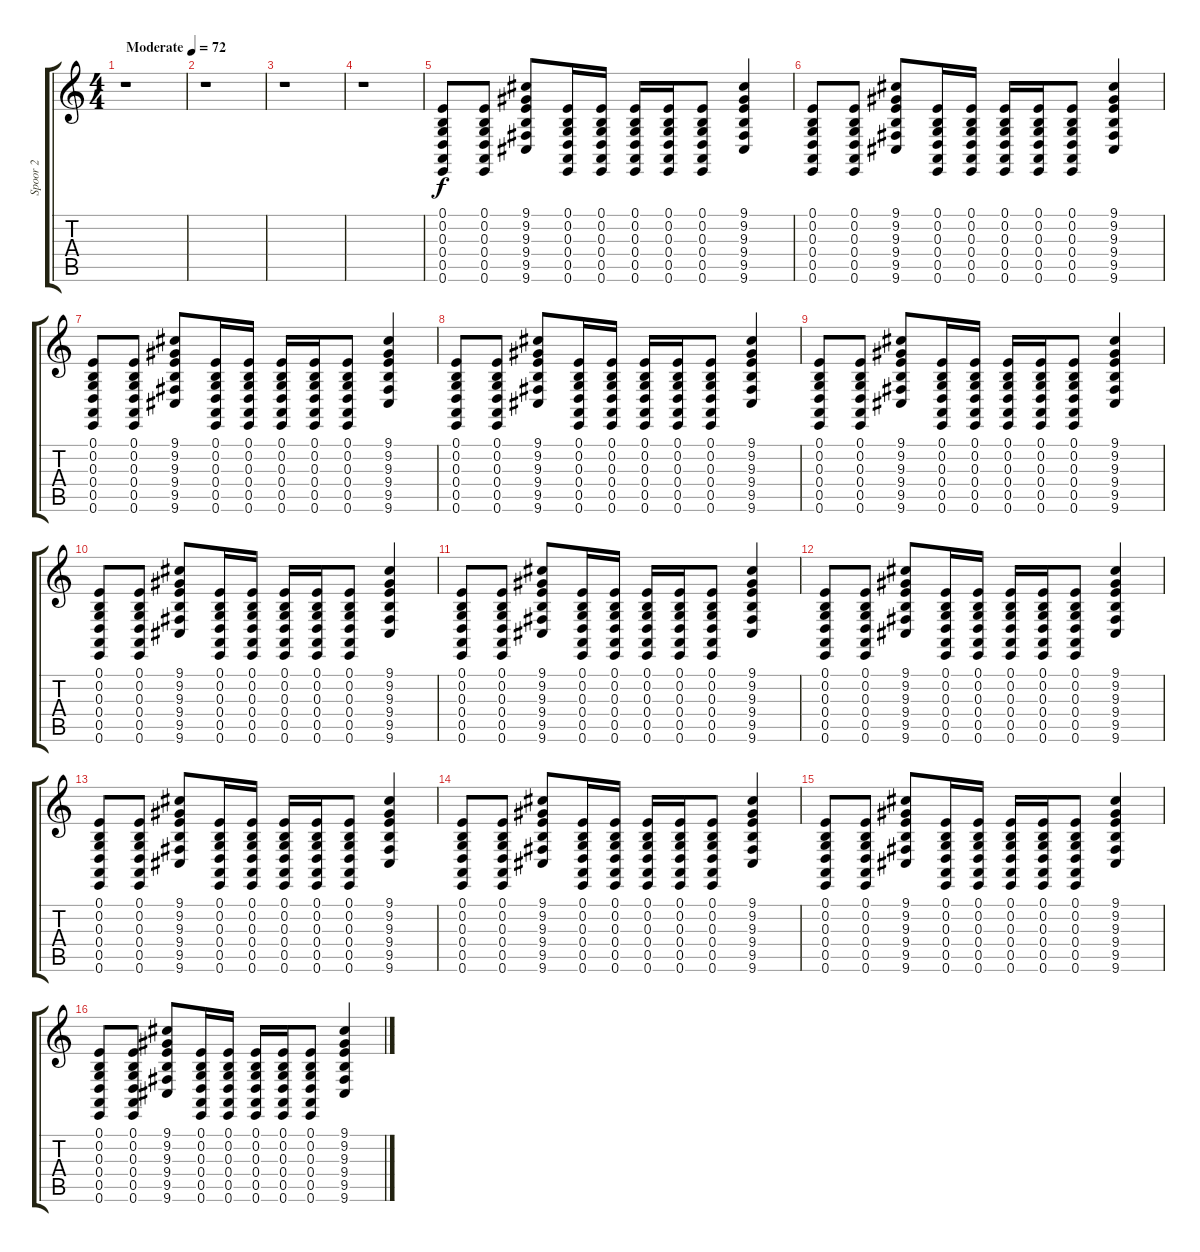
\track ("Spoor 2" "Spoor 2") {instrument taikodrum}
\staff {score tabs}
\tuning (E4 B3 G3 D3 A2 E2) {hide}
\ts (4 4)
\tempo (72 "Moderate")
\clef g2
\ks c
r.1{dy f instrument taikodrum} |
r.1 |
r.1 |
r.1 |
(0.1 0.2 0.3 0.4 0.5 0.6).8 (0.1 0.2 0.3 0.4 0.5 0.6).8 (9.1 9.2 9.3 9.4 9.5 9.6).8 (0.1 0.2 0.3 0.4 0.5 0.6).16 (0.1 0.2 0.3 0.4 0.5 0.6).16 (0.1 0.2 0.3 0.4 0.5 0.6).16 (0.1 0.2 0.3 0.4 0.5 0.6).16 (0.1 0.2 0.3 0.4 0.5 0.6).8 (9.1 9.2 9.3 9.4 9.5 9.6).4 |
(0.1 0.2 0.3 0.4 0.5 0.6).8 (0.1 0.2 0.3 0.4 0.5 0.6).8 (9.1 9.2 9.3 9.4 9.5 9.6).8 (0.1 0.2 0.3 0.4 0.5 0.6).16 (0.1 0.2 0.3 0.4 0.5 0.6).16 (0.1 0.2 0.3 0.4 0.5 0.6).16 (0.1 0.2 0.3 0.4 0.5 0.6).16 (0.1 0.2 0.3 0.4 0.5 0.6).8 (9.1 9.2 9.3 9.4 9.5 9.6).4 |
(0.1 0.2 0.3 0.4 0.5 0.6).8 (0.1 0.2 0.3 0.4 0.5 0.6).8 (9.1 9.2 9.3 9.4 9.5 9.6).8 (0.1 0.2 0.3 0.4 0.5 0.6).16 (0.1 0.2 0.3 0.4 0.5 0.6).16 (0.1 0.2 0.3 0.4 0.5 0.6).16 (0.1 0.2 0.3 0.4 0.5 0.6).16 (0.1 0.2 0.3 0.4 0.5 0.6).8 (9.1 9.2 9.3 9.4 9.5 9.6).4 |
(0.1 0.2 0.3 0.4 0.5 0.6).8 (0.1 0.2 0.3 0.4 0.5 0.6).8 (9.1 9.2 9.3 9.4 9.5 9.6).8 (0.1 0.2 0.3 0.4 0.5 0.6).16 (0.1 0.2 0.3 0.4 0.5 0.6).16 (0.1 0.2 0.3 0.4 0.5 0.6).16 (0.1 0.2 0.3 0.4 0.5 0.6).16 (0.1 0.2 0.3 0.4 0.5 0.6).8 (9.1 9.2 9.3 9.4 9.5 9.6).4 |
(0.1 0.2 0.3 0.4 0.5 0.6).8 (0.1 0.2 0.3 0.4 0.5 0.6).8 (9.1 9.2 9.3 9.4 9.5 9.6).8 (0.1 0.2 0.3 0.4 0.5 0.6).16 (0.1 0.2 0.3 0.4 0.5 0.6).16 (0.1 0.2 0.3 0.4 0.5 0.6).16 (0.1 0.2 0.3 0.4 0.5 0.6).16 (0.1 0.2 0.3 0.4 0.5 0.6).8 (9.1 9.2 9.3 9.4 9.5 9.6).4 |
(0.1 0.2 0.3 0.4 0.5 0.6).8 (0.1 0.2 0.3 0.4 0.5 0.6).8 (9.1 9.2 9.3 9.4 9.5 9.6).8 (0.1 0.2 0.3 0.4 0.5 0.6).16 (0.1 0.2 0.3 0.4 0.5 0.6).16 (0.1 0.2 0.3 0.4 0.5 0.6).16 (0.1 0.2 0.3 0.4 0.5 0.6).16 (0.1 0.2 0.3 0.4 0.5 0.6).8 (9.1 9.2 9.3 9.4 9.5 9.6).4 |
(0.1 0.2 0.3 0.4 0.5 0.6).8 (0.1 0.2 0.3 0.4 0.5 0.6).8 (9.1 9.2 9.3 9.4 9.5 9.6).8 (0.1 0.2 0.3 0.4 0.5 0.6).16 (0.1 0.2 0.3 0.4 0.5 0.6).16 (0.1 0.2 0.3 0.4 0.5 0.6).16 (0.1 0.2 0.3 0.4 0.5 0.6).16 (0.1 0.2 0.3 0.4 0.5 0.6).8 (9.1 9.2 9.3 9.4 9.5 9.6).4 |
(0.1 0.2 0.3 0.4 0.5 0.6).8 (0.1 0.2 0.3 0.4 0.5 0.6).8 (9.1 9.2 9.3 9.4 9.5 9.6).8 (0.1 0.2 0.3 0.4 0.5 0.6).16 (0.1 0.2 0.3 0.4 0.5 0.6).16 (0.1 0.2 0.3 0.4 0.5 0.6).16 (0.1 0.2 0.3 0.4 0.5 0.6).16 (0.1 0.2 0.3 0.4 0.5 0.6).8 (9.1 9.2 9.3 9.4 9.5 9.6).4 |
(0.1 0.2 0.3 0.4 0.5 0.6).8 (0.1 0.2 0.3 0.4 0.5 0.6).8 (9.1 9.2 9.3 9.4 9.5 9.6).8 (0.1 0.2 0.3 0.4 0.5 0.6).16 (0.1 0.2 0.3 0.4 0.5 0.6).16 (0.1 0.2 0.3 0.4 0.5 0.6).16 (0.1 0.2 0.3 0.4 0.5 0.6).16 (0.1 0.2 0.3 0.4 0.5 0.6).8 (9.1 9.2 9.3 9.4 9.5 9.6).4 |
(0.1 0.2 0.3 0.4 0.5 0.6).8 (0.1 0.2 0.3 0.4 0.5 0.6).8 (9.1 9.2 9.3 9.4 9.5 9.6).8 (0.1 0.2 0.3 0.4 0.5 0.6).16 (0.1 0.2 0.3 0.4 0.5 0.6).16 (0.1 0.2 0.3 0.4 0.5 0.6).16 (0.1 0.2 0.3 0.4 0.5 0.6).16 (0.1 0.2 0.3 0.4 0.5 0.6).8 (9.1 9.2 9.3 9.4 9.5 9.6).4 |
(0.1 0.2 0.3 0.4 0.5 0.6).8 (0.1 0.2 0.3 0.4 0.5 0.6).8 (9.1 9.2 9.3 9.4 9.5 9.6).8 (0.1 0.2 0.3 0.4 0.5 0.6).16 (0.1 0.2 0.3 0.4 0.5 0.6).16 (0.1 0.2 0.3 0.4 0.5 0.6).16 (0.1 0.2 0.3 0.4 0.5 0.6).16 (0.1 0.2 0.3 0.4 0.5 0.6).8 (9.1 9.2 9.3 9.4 9.5 9.6).4 |
(0.1 0.2 0.3 0.4 0.5 0.6).8 (0.1 0.2 0.3 0.4 0.5 0.6).8 (9.1 9.2 9.3 9.4 9.5 9.6).8 (0.1 0.2 0.3 0.4 0.5 0.6).16 (0.1 0.2 0.3 0.4 0.5 0.6).16 (0.1 0.2 0.3 0.4 0.5 0.6).16 (0.1 0.2 0.3 0.4 0.5 0.6).16 (0.1 0.2 0.3 0.4 0.5 0.6).8 (9.1 9.2 9.3 9.4 9.5 9.6).4
